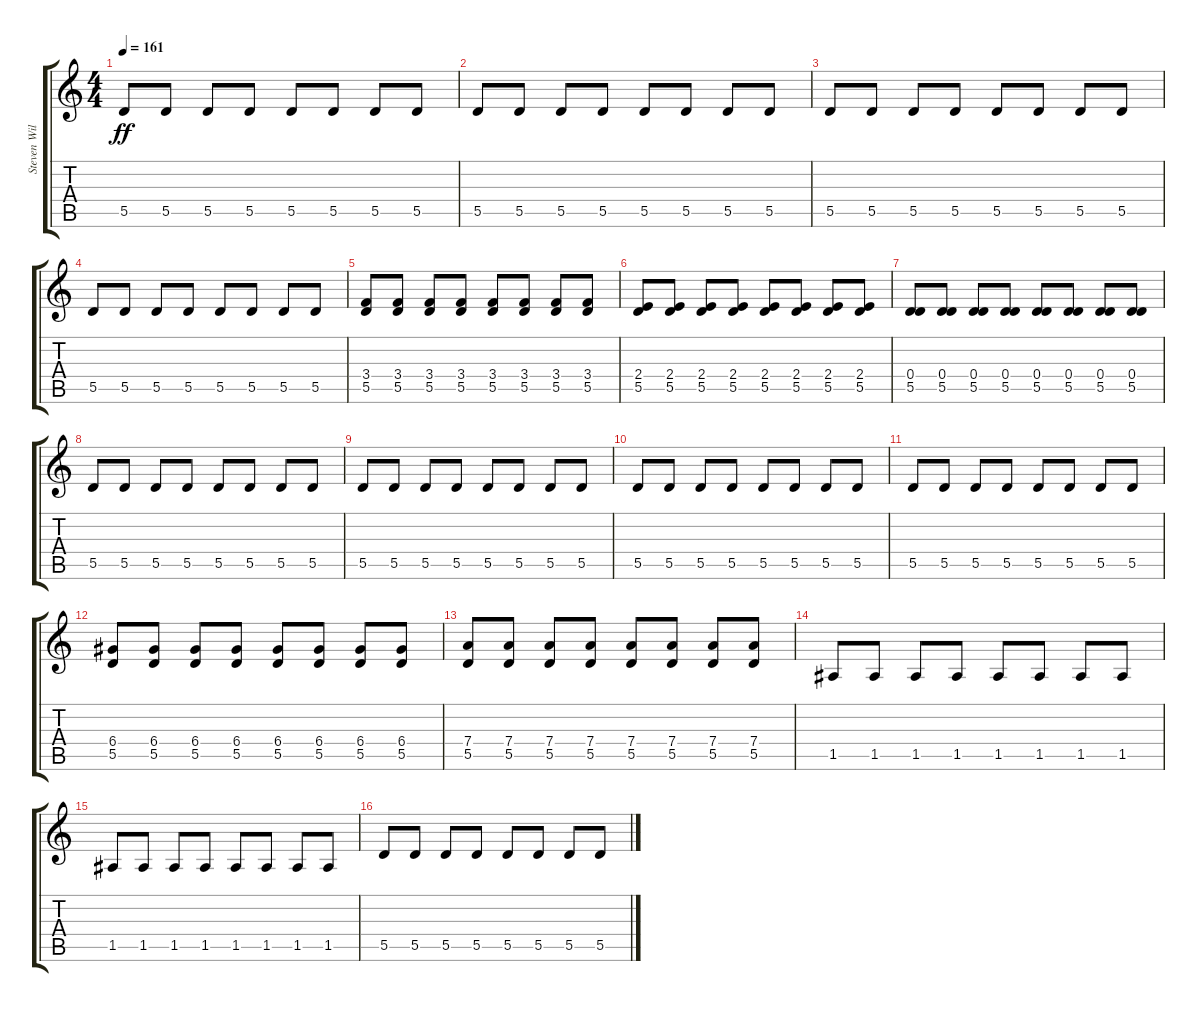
\track ("Steven Wilson (Guitar)" "Steven Wil") {instrument electricguitarclean}
\staff {score tabs}
\tuning (E4 B3 G3 D3 A2 D2) {hide}
\ts (4 4)
\tempo 161
\clef g2
\ks c
5.5.8{dy ff} 5.5.8 5.5.8 5.5.8 5.5.8 5.5.8 5.5.8 5.5.8 |
5.5.8 5.5.8 5.5.8 5.5.8 5.5.8 5.5.8 5.5.8 5.5.8 |
5.5.8 5.5.8 5.5.8 5.5.8 5.5.8 5.5.8 5.5.8 5.5.8 |
5.5.8 5.5.8 5.5.8 5.5.8 5.5.8 5.5.8 5.5.8 5.5.8 |
(3.4 5.5).8 (3.4 5.5).8 (3.4 5.5).8 (3.4 5.5).8 (3.4 5.5).8 (3.4 5.5).8 (3.4 5.5).8 (3.4 5.5).8 |
(2.4 5.5).8 (2.4 5.5).8 (2.4 5.5).8 (2.4 5.5).8 (2.4 5.5).8 (2.4 5.5).8 (2.4 5.5).8 (2.4 5.5).8 |
(0.4 5.5).8 (0.4 5.5).8 (0.4 5.5).8 (0.4 5.5).8 (0.4 5.5).8 (0.4 5.5).8 (0.4 5.5).8 (0.4 5.5).8 |
5.5.8 5.5.8 5.5.8 5.5.8 5.5.8 5.5.8 5.5.8 5.5.8 |
5.5.8 5.5.8 5.5.8 5.5.8 5.5.8 5.5.8 5.5.8 5.5.8 |
5.5.8 5.5.8 5.5.8 5.5.8 5.5.8 5.5.8 5.5.8 5.5.8 |
5.5.8 5.5.8 5.5.8 5.5.8 5.5.8 5.5.8 5.5.8 5.5.8 |
(6.4 5.5).8 (6.4 5.5).8 (6.4 5.5).8 (6.4 5.5).8 (6.4 5.5).8 (6.4 5.5).8 (6.4 5.5).8 (6.4 5.5).8 |
(7.4 5.5).8 (7.4 5.5).8 (7.4 5.5).8 (7.4 5.5).8 (7.4 5.5).8 (7.4 5.5).8 (7.4 5.5).8 (7.4 5.5).8 |
1.5.8 1.5.8 1.5.8 1.5.8 1.5.8 1.5.8 1.5.8 1.5.8 |
1.5.8 1.5.8 1.5.8 1.5.8 1.5.8 1.5.8 1.5.8 1.5.8 |
5.5.8 5.5.8 5.5.8 5.5.8 5.5.8 5.5.8 5.5.8 5.5.8
